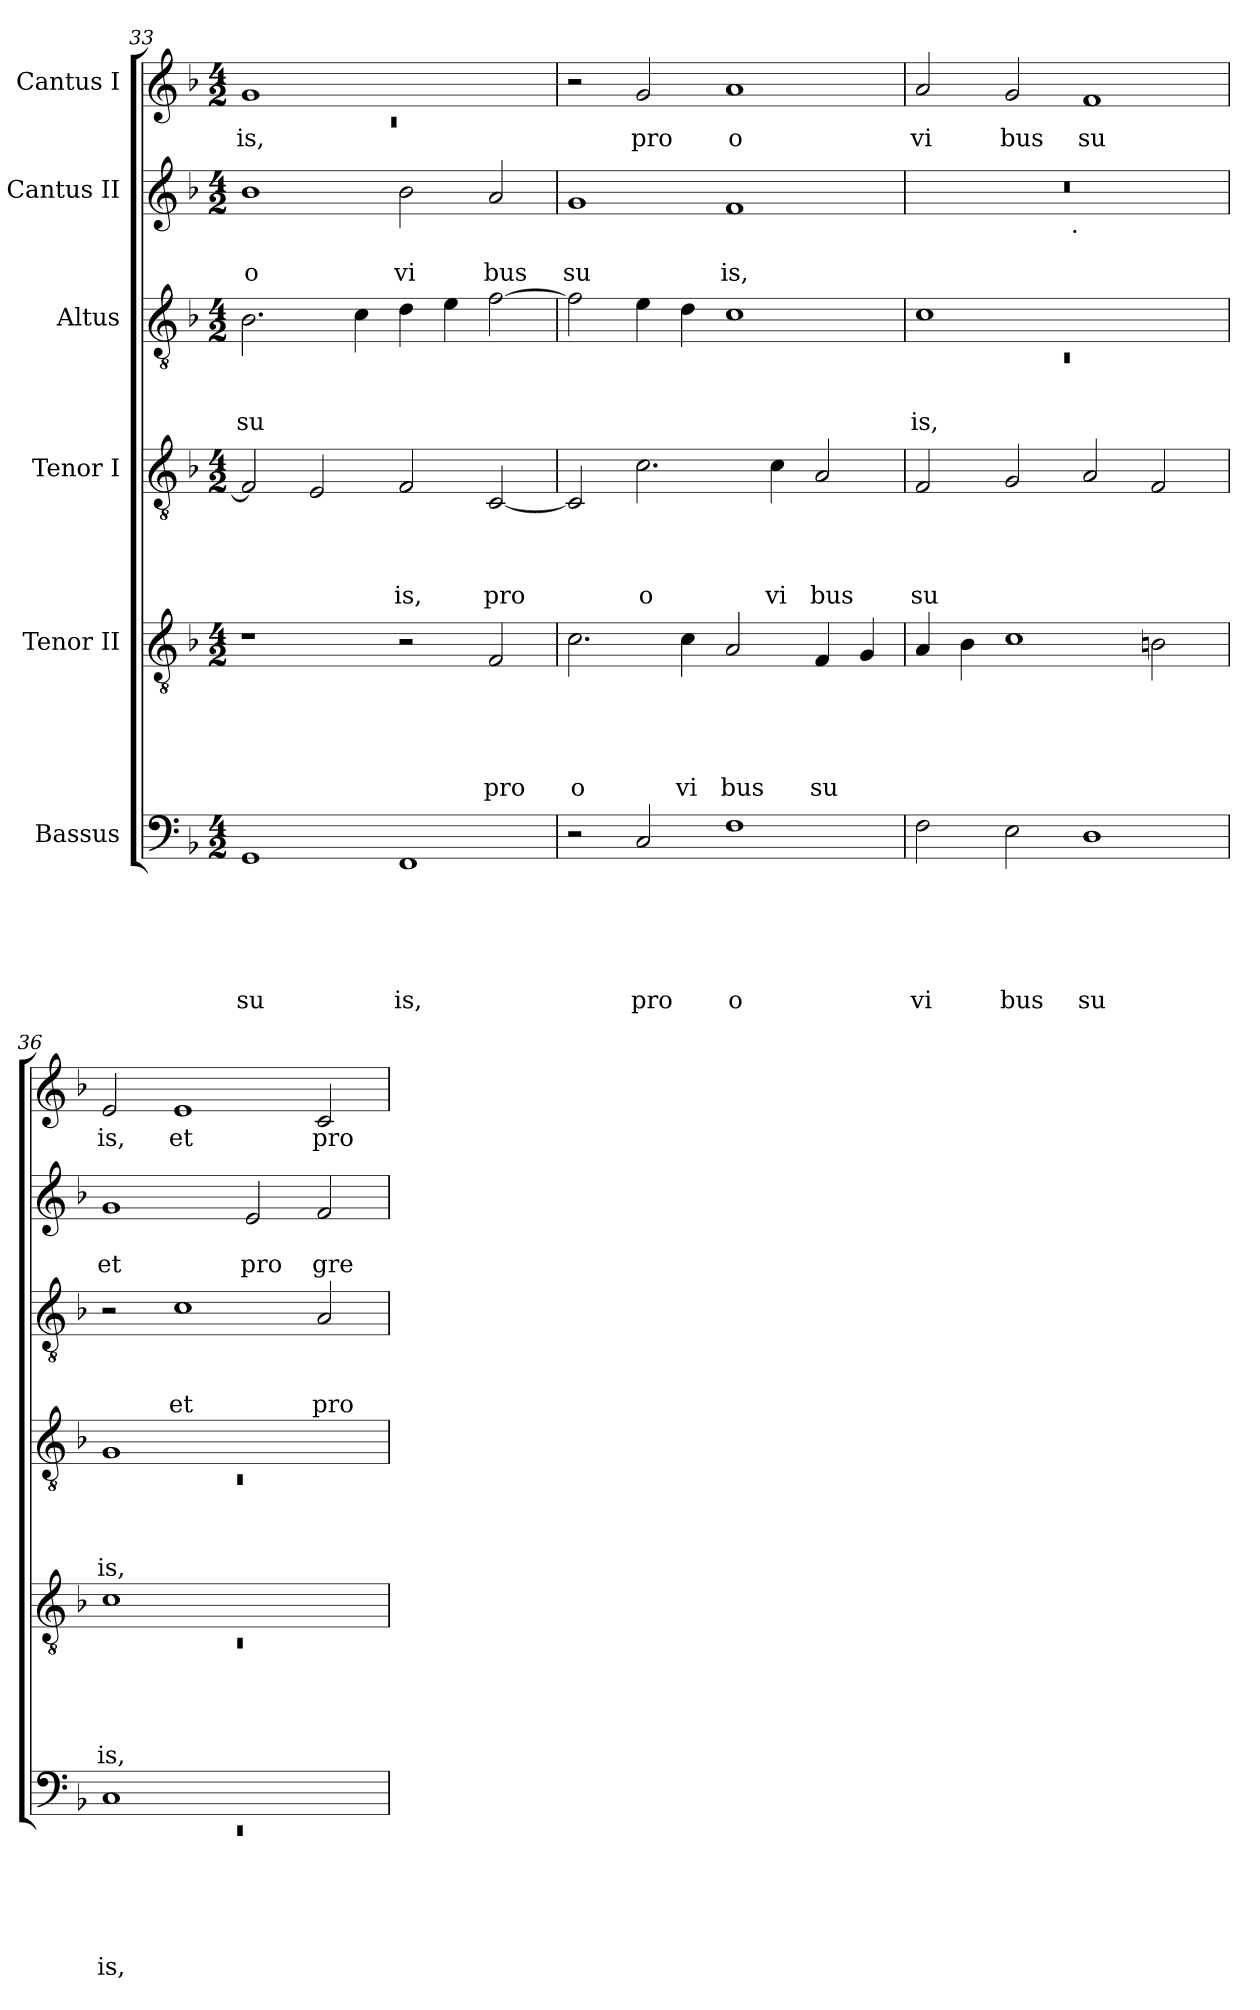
**kern	**text	**text	**text	**text	**text	**text	**kern	**text	**text	**text	**text	**text	**kern	**text	**text	**text	**text	**kern	**text	**text	**text	**kern	**text	**text	**kern	**text
*part6	*part6	*part6	*part6	*part6	*part6	*part6	*part5	*part5	*part5	*part5	*part5	*part5	*part4	*part4	*part4	*part4	*part4	*part3	*part3	*part3	*part3	*part2	*part2	*part2	*part1	*part1
*staff6	*staff6	*staff6	*staff6	*staff6	*staff6	*staff6	*staff5	*staff5	*staff5	*staff5	*staff5	*staff5	*staff4	*staff4	*staff4	*staff4	*staff4	*staff3	*staff3	*staff3	*staff3	*staff2	*staff2	*staff2	*staff1	*staff1
*I"Bassus	*	*	*	*	*	*	*I"Tenor II	*	*	*	*	*	*I"Tenor I	*	*	*	*	*I"Altus	*	*	*	*I"Cantus II	*	*	*I"Cantus I	*
*clefF4	*	*	*	*	*	*	*clefGv2	*	*	*	*	*	*clefGv2	*	*	*	*	*clefGv2	*	*	*	*clefG2	*	*	*clefG2	*
*k[b-]	*	*	*	*	*	*	*k[b-]	*	*	*	*	*	*k[b-]	*	*	*	*	*k[b-]	*	*	*	*k[b-]	*	*	*k[b-]	*
*F:	*	*	*	*	*	*	*F:	*	*	*	*	*	*F:	*	*	*	*	*F:	*	*	*	*F:	*	*	*F:	*
*M4/2	*	*	*	*	*	*	*M4/2	*	*	*	*	*	*M4/2	*	*	*	*	*M4/2	*	*	*	*M4/2	*	*	*M4/2	*
=33	=33	=33	=33	=33	=33	=33	=33	=33	=33	=33	=33	=33	=33	=33	=33	=33	=33	=33	=33	=33	=33	=33	=33	=33	=33	=33
*	*	*	*	*	*	*	*	*	*	*	*	*	*	*	*	*	*	*	*	*	*	*	*	*	*^	*
!	!	!	!	!	!	!LO:LY:b	!	!	!	!	!	!	!	!	!	!	!	!	!	!	!LO:LY:b	!	!	!LO:LY:b	!	!LO:N:vis=1	!LO:LY:b
1GG	.	.	.	.	.	su	1r	.	.	.	.	.	2F/]	.	.	.	.	2.B-\	.	.	su	1b-	.	o	1g	0rc	is,
.	.	.	.	.	.	.	.	.	.	.	.	.	2E/	.	.	.	.	.	.	.	.	.	.	.	.	.	.
.	.	.	.	.	.	.	.	.	.	.	.	.	.	.	.	.	.	4c\	.	.	.	.	.	.	.	.	.
!	!	!	!	!	!	!LO:LY:b	!	!	!	!	!	!	!	!	!	!	!LO:LY:b	!	!	!	!	!	!	!LO:LY:b	!	!	!
1FF	.	.	.	.	.	is,	2r	.	.	.	.	.	2F/	.	.	.	is,	4d\	.	.	.	2b-\	.	vi	1ryy	.	.
.	.	.	.	.	.	.	.	.	.	.	.	.	.	.	.	.	.	4e\	.	.	.	.	.	.	.	.	.
!	!	!	!	!	!	!	!	!	!	!	!	!LO:LY:b	!	!	!	!	!LO:LY:b	!	!	!	!	!	!	!LO:LY:b	!	!	!
.	.	.	.	.	.	.	2F/	.	.	.	.	pro	[<2C/	.	.	.	pro	[>2f\	.	.	.	2a/	.	bus	.	.	.
*	*	*	*	*	*	*	*	*	*	*	*	*	*	*	*	*	*	*	*	*	*	*	*	*	*v	*v	*
=34	=34	=34	=34	=34	=34	=34	=34	=34	=34	=34	=34	=34	=34	=34	=34	=34	=34	=34	=34	=34	=34	=34	=34	=34	=34	=34
!	!	!	!	!	!	!	!	!	!	!	!	!LO:LY:b	!	!	!	!	!	!	!	!	!	!	!	!LO:LY:b	!	!
2r	.	.	.	.	.	.	2.c\	.	.	.	.	o	2C/]	.	.	.	.	2f\]	.	.	.	1g	.	su	2r	.
!	!	!	!	!	!	!LO:LY:b	!	!	!	!	!	!	!	!	!	!	!LO:LY:b	!	!	!	!	!	!	!	!	!LO:LY:b
2C/	.	.	.	.	.	pro	.	.	.	.	.	.	2.c\	.	.	.	o	4e\	.	.	.	.	.	.	2g/	pro
!	!	!	!	!	!	!	!	!	!	!	!	!LO:LY:b	!	!	!	!	!	!	!	!	!	!	!	!	!	!
.	.	.	.	.	.	.	4c\	.	.	.	.	vi	.	.	.	.	.	4d\	.	.	.	.	.	.	.	.
!	!	!	!	!	!	!LO:LY:b	!	!	!	!	!	!LO:LY:b	!	!	!	!	!	!	!	!	!	!	!	!LO:LY:b	!	!LO:LY:b
1F	.	.	.	.	.	o	2A/	.	.	.	.	bus	.	.	.	.	.	1c	.	.	.	1f	.	is,	1a	o
!	!	!	!	!	!	!	!	!	!	!	!	!	!	!	!	!	!LO:LY:b	!	!	!	!	!	!	!	!	!
.	.	.	.	.	.	.	.	.	.	.	.	.	4c\	.	.	.	vi	.	.	.	.	.	.	.	.	.
!	!	!	!	!	!	!	!	!	!	!	!	!LO:LY:b	!	!	!	!	!LO:LY:b	!	!	!	!	!	!	!	!	!
.	.	.	.	.	.	.	4F/	.	.	.	.	su	2A/	.	.	.	bus	.	.	.	.	.	.	.	.	.
.	.	.	.	.	.	.	4G/	.	.	.	.	.	.	.	.	.	.	.	.	.	.	.	.	.	.	.
=35	=35	=35	=35	=35	=35	=35	=35	=35	=35	=35	=35	=35	=35	=35	=35	=35	=35	=35	=35	=35	=35	=35	=35	=35	=35	=35
*	*	*	*	*	*	*	*	*	*	*	*	*	*	*	*	*	*	*^	*	*	*	*	*	*	*	*
!	!	!	!	!	!	!LO:LY:b	!	!	!	!	!	!	!	!	!	!	!LO:LY:b	!	!LO:N:vis=1	!	!	!LO:LY:b	!	!	!	!	!LO:LY:b
*	*	*	*	*	*	*	*	*	*	*	*	*	*	*	*	*	*	*	*	*	*	*	*^	*	*	*	*
2F\	.	.	.	.	.	vi	4A/	.	.	.	.	.	2F/	.	.	.	su	1c	0rC	.	.	is,	0r	2ryy	.	.	2a/	vi
.	.	.	.	.	.	.	4B-\	.	.	.	.	.	.	.	.	.	.	.	.	.	.	.	.	.	.	.	.	.
!	!	!	!	!	!	!LO:LY:b	!	!	!	!	!	!	!	!	!	!	!	!	!	!	!	!	!	!	!	!	!	!LO:LY:b
2E\	.	.	.	.	.	bus	1c	.	.	.	.	.	2G/	.	.	.	.	.	.	.	.	.	.	4...ryy	.	.	2g/	bus
!	!	!	!	!	!	!	!	!	!	!	!	!	!	!	!	!	!	!	!	!	!	!	!	!LO:TX:b:t=.	!	!	!	!
.	.	.	.	.	.	.	.	.	.	.	.	.	.	.	.	.	.	.	.	.	.	.	.	1ryy	.	.	.	.
!	!	!	!	!	!	!LO:LY:b	!	!	!	!	!	!	!	!	!	!	!	!	!	!	!	!	!	!	!	!	!	!LO:LY:b
1D	.	.	.	.	.	su	.	.	.	.	.	.	2A/	.	.	.	.	1ryy	.	.	.	.	.	.	.	.	1f	su
.	.	.	.	.	.	.	2Bn\	.	.	.	.	.	2F/	.	.	.	.	.	.	.	.	.	.	.	.	.	.	.
.	.	.	.	.	.	.	.	.	.	.	.	.	.	.	.	.	.	.	.	.	.	.	.	32ryy	.	.	.	.
!!LO:PB:g=z
=36	=36	=36	=36	=36	=36	=36	=36	=36	=36	=36	=36	=36	=36	=36	=36	=36	=36	=36	=36	=36	=36	=36	=36	=36	=36	=36	=36	=36
*^	*	*	*	*	*	*	*^	*	*	*	*	*	*^	*	*	*	*	*	*	*	*	*	*	*	*	*	*	*
!	!LO:N:vis=1	!	!	!	!	!	!LO:LY:b	!	!LO:N:vis=1	!	!	!	!	!LO:LY:b	!	!LO:N:vis=1	!	!	!	!LO:LY:b	!	!	!	!	!	!	!	!	!LO:LY:b	!	!LO:LY:b
*	*	*	*	*	*	*	*	*	*	*	*	*	*	*	*	*	*	*	*	*	*v	*v	*	*	*	*	*	*	*	*	*
*	*	*	*	*	*	*	*	*	*	*	*	*	*	*	*	*	*	*	*	*	*	*	*	*	*v	*v	*	*	*	*
1C	0rEE	.	.	.	.	.	is,	1c	0rC	.	.	.	.	is,	1G	0rC	.	.	.	is,	2r	.	.	.	1g	.	et	2e/	is,
!	!	!	!	!	!	!	!	!	!	!	!	!	!	!	!	!	!	!	!	!	!	!	!	!LO:LY:b	!	!	!	!	!LO:LY:b
.	.	.	.	.	.	.	.	.	.	.	.	.	.	.	.	.	.	.	.	.	1c	.	.	et	.	.	.	1e	et
!	!	!	!	!	!	!	!	!	!	!	!	!	!	!	!	!	!	!	!	!	!	!	!	!	!	!	!LO:LY:b	!	!
1ryy	.	.	.	.	.	.	.	1ryy	.	.	.	.	.	.	1ryy	.	.	.	.	.	.	.	.	.	2e/	.	pro	.	.
!	!	!	!	!	!	!	!	!	!	!	!	!	!	!	!	!	!	!	!	!	!	!	!	!LO:LY:b	!	!	!LO:LY:b	!	!LO:LY:b
.	.	.	.	.	.	.	.	.	.	.	.	.	.	.	.	.	.	.	.	.	2A/	.	.	pro	2f/	.	gre	2c/	pro
*v	*v	*	*	*	*	*	*	*	*	*	*	*	*	*	*v	*v	*	*	*	*	*	*	*	*	*	*	*	*	*
*	*	*	*	*	*	*	*v	*v	*	*	*	*	*	*	*	*	*	*	*	*	*	*	*	*	*	*	*
=	=	=	=	=	=	=	=	=	=	=	=	=	=	=	=	=	=	=	=	=	=	=	=	=	=	=
*-	*-	*-	*-	*-	*-	*-	*-	*-	*-	*-	*-	*-	*-	*-	*-	*-	*-	*-	*-	*-	*-	*-	*-	*-	*-	*-
